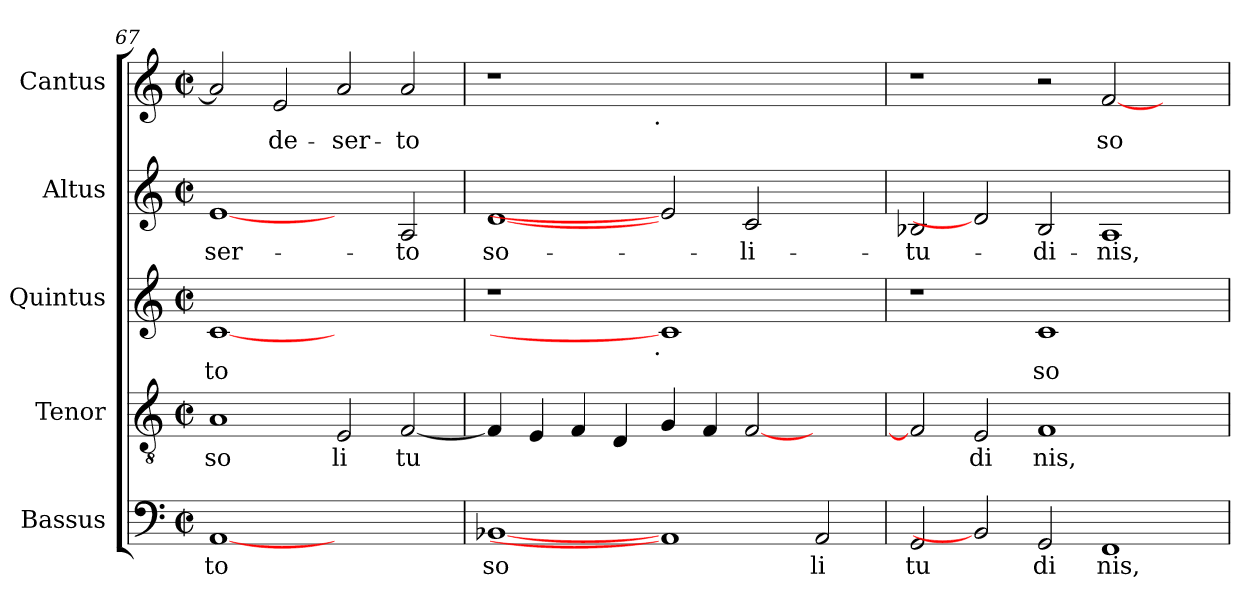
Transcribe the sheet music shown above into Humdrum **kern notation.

**kern	**text	**kern	**text	**kern	**text	**kern	**text	**kern	**text
*part5	*part5	*part4	*part4	*part3	*part3	*part2	*part2	*part1	*part1
*staff5	*staff5	*staff4	*staff4	*staff3	*staff3	*staff2	*staff2	*staff1	*staff1
*I"Bassus	*	*I"Tenor	*	*I"Quintus	*	*I"Altus	*	*I"Cantus	*
*clefF4	*	*clefGv2	*	*clefG2	*	*clefG2	*	*clefG2	*
*k[]	*	*k[]	*	*k[]	*	*k[]	*	*k[]	*
*C:	*	*C:	*	*C:	*	*C:	*	*C:	*
*M2/2	*	*M2/2	*	*M2/2	*	*M2/2	*	*M2/2	*
*met(c|)	*	*met(c|)	*	*met(c|)	*	*met(c|)	*	*met(c|)	*
=67	=67	=67	=67	=67	=67	=67	=67	=67	=67
!	!LO:LY:b:cj	!	!LO:LY:b:cj	!	!LO:LY:b:cj	!	!LO:LY:b:cj	!	!LO:LY:b:cj
[1AA	to	1A	so	[1c	to	[1e	-ser-	2a/]	.
!	!	!	!	!	!	!	!	!	!LO:LY:b:cj
.	.	.	.	.	.	.	.	2e/	de-
!	!	!	!LO:LY:b:cj	!	!	!	!	!	!LO:LY:b:cj
1ryy	.	2E/	li	1ryy	.	2ryy	.	2a/	-ser-
!	!	!	!LO:LY:b:cj	!	!	!	!LO:LY:b:cj	!	!LO:LY:b:cj
.	.	[<2F/	tu	.	.	2A/	-to	2a/	-to
=68	=68	=68	=68	=68	=68	=68	=68	=68	=68
!	!LO:LY:b:cj	!	!LO:LY:b:cj	!	!	!	!LO:LY:b:cj	!	!
*	*	*	*	*^	*	*	*	*^	*
[1BB-X	so	4F/]	.	1r	2ryy	.	[1d	so-	1r	2ryy	.
!	!	!	!LO:LY:b:cj	!	!	!	!	!	!	!	!
.	.	4E/	.	.	.	.	.	.	.	.	.
!	!	!	!LO:LY:b:cj	!	!	!	!	!	!	!	!
.	.	4F/	.	.	4ryy	.	.	.	.	4ryy	.
!	!	!	!LO:LY:b:cj	!	!	!	!	!	!	!	!
.	.	4D/	.	.	8...ryy	.	.	.	.	8...ryy	.
!	!	!	!	!	!	!	!	!	!	!LO:TX:b:t=.	!
!	!	!	!	!	!LO:TX:b:t=.	!	!	!	!	!	!
.	.	.	.	.	1ryy	.	.	.	.	1ryy	.
!	!	!	!LO:LY:b:cj	!	!	!	!	!	!	!	!
1AA]	.	4G/	.	1c]	.	.	2e]	.	1.ryy	.	.
!	!	!	!LO:LY:b:cj	!	!	!	!	!	!	!	!
.	.	4F/	.	.	.	.	.	.	.	.	.
!	!	!	!LO:LY:b:cj	!	!	!	!	!LO:LY:b:cj	!	!	!
.	.	[<2F/	.	.	.	.	2c/	-li-	.	.	.
.	.	.	.	.	2ryy	.	.	.	.	2ryy	.
!	!LO:LY:b:cj	!	!	!	!	!	!	!	!	!	!
2AA/	li	2ryy	.	2ryy	.	.	2ryy	.	.	.	.
.	.	.	.	.	64ryy	.	.	.	.	64ryy	.
=69	=69	=69	=69	=69	=69	=69	=69	=69	=69	=69	=69
!	!LO:LY:b:cj	!	!LO:LY:b:cj	!	!	!	!	!LO:LY:b:cj	!	!	!
*	*	*	*	*v	*v	*	*	*	*v	*v	*
2GG/	tu	2F/]	.	1r	.	2B-X/	-tu-	1r	.
!	!	!	!LO:LY:b:cj	!	!	!	!	!	!
2BB-]	.	2E/	di	.	.	2d]	.	.	.
!	!LO:LY:b:cj	!	!LO:LY:b:cj	!	!LO:LY:b:cj	!	!LO:LY:b:cj	!	!
2GG/	di	1F	nis,	1c	so	2B-/	-di-	2r	.
!	!LO:LY:b:cj	!	!	!	!	!	!LO:LY:b:cj	!	!LO:LY:b:cj
1FF	nis,	.	.	.	.	1A	-nis,	[>2f/	so-
.	.	2ryy	.	2ryy	.	.	.	2ryy	.
=	=	=	=	=	=	=	=	=	=
*-	*-	*-	*-	*-	*-	*-	*-	*-	*-
